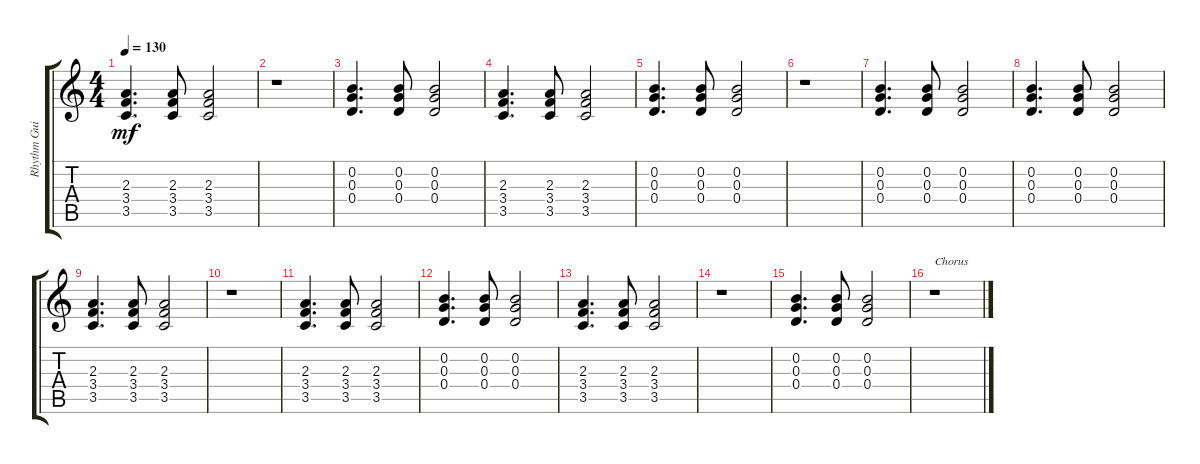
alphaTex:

\track ("Rhythm Guitar" "Rhythm Gui") {instrument electricguitarjazz}
\staff {score tabs}
\tuning (E4 B3 G3 D3 A2 E2) {hide}
\ts (4 4)
\tempo 130
\clef g2
\ks c
(2.3 3.4 3.5).4{d dy mf} (2.3 3.4 3.5).8 (2.3 3.4 3.5).2 |
r.1 |
(0.2 0.3 0.4).4{d} (0.2 0.3 0.4).8 (0.2 0.3 0.4).2 |
(2.3 3.4 3.5).4{d} (2.3 3.4 3.5).8 (2.3 3.4 3.5).2 |
(0.2 0.3 0.4).4{d} (0.2 0.3 0.4).8 (0.2 0.3 0.4).2 |
r.1 |
(0.2 0.3 0.4).4{d} (0.2 0.3 0.4).8 (0.2 0.3 0.4).2 |
(0.2 0.3 0.4).4{d} (0.2 0.3 0.4).8 (0.2 0.3 0.4).2 |
(2.3 3.4 3.5).4{d} (2.3 3.4 3.5).8 (2.3 3.4 3.5).2 |
r.1 |
(2.3 3.4 3.5).4{d} (2.3 3.4 3.5).8 (2.3 3.4 3.5).2 |
(0.2 0.3 0.4).4{d} (0.2 0.3 0.4).8 (0.2 0.3 0.4).2 |
(2.3 3.4 3.5).4{d} (2.3 3.4 3.5).8 (2.3 3.4 3.5).2 |
r.1 |
(0.2 0.3 0.4).4{d} (0.2 0.3 0.4).8 (0.2 0.3 0.4).2 |
r.1{txt "Chorus"}
